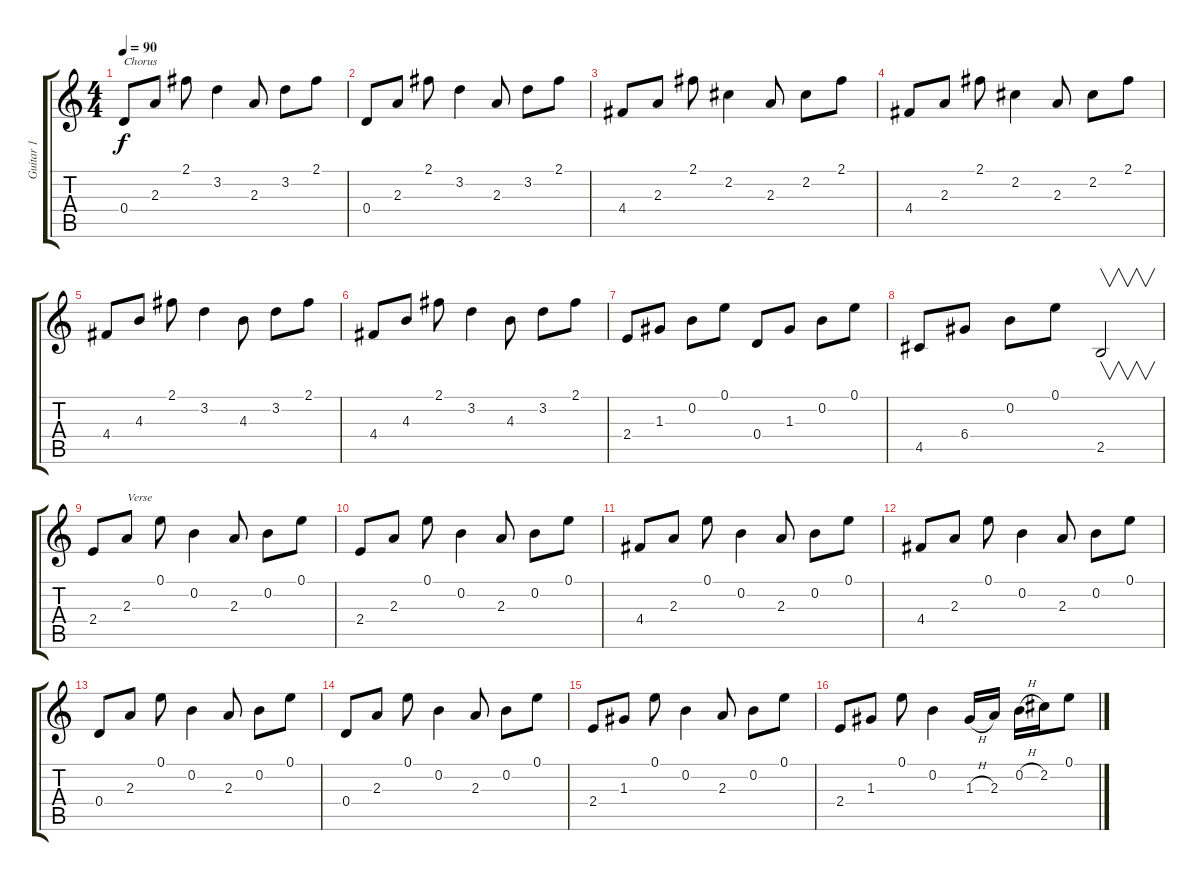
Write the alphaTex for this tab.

\track ("Guitar 1" "Guitar 1") {instrument acousticguitarsteel}
\staff {score tabs}
\tuning (E4 B3 G3 D3 A2 E2) {hide}
\ts (4 4)
\tempo 90
\clef g2
\ks c
0.4.8{txt "Chorus" dy f} 2.3.8 2.1.8 3.2.4 2.3.8 3.2.8 2.1.8 |
0.4.8 2.3.8 2.1.8 3.2.4 2.3.8 3.2.8 2.1.8 |
4.4.8 2.3.8 2.1.8 2.2.4 2.3.8 2.2.8 2.1.8 |
4.4.8 2.3.8 2.1.8 2.2.4 2.3.8 2.2.8 2.1.8 |
4.4.8 4.3.8 2.1.8 3.2.4 4.3.8 3.2.8 2.1.8 |
4.4.8 4.3.8 2.1.8 3.2.4 4.3.8 3.2.8 2.1.8 |
2.4.8 1.3.8 0.2.8 0.1.8 0.4.8 1.3.8 0.2.8 0.1.8 |
4.5.8 6.4.8 0.2.8 0.1.8 2.5.2{v} |
2.4.8 2.3.8{txt "Verse"} 0.1.8 0.2.4 2.3.8 0.2.8 0.1.8 |
2.4.8 2.3.8 0.1.8 0.2.4 2.3.8 0.2.8 0.1.8 |
4.4.8 2.3.8 0.1.8 0.2.4 2.3.8 0.2.8 0.1.8 |
4.4.8 2.3.8 0.1.8 0.2.4 2.3.8 0.2.8 0.1.8 |
0.4.8 2.3.8 0.1.8 0.2.4 2.3.8 0.2.8 0.1.8 |
0.4.8 2.3.8 0.1.8 0.2.4 2.3.8 0.2.8 0.1.8 |
2.4.8 1.3.8 0.1.8 0.2.4 2.3.8 0.2.8 0.1.8 |
2.4.8 1.3.8 0.1.8 0.2.4 1.3{h}.16 2.3.16 0.2{h}.16 2.2.16 0.1.8
